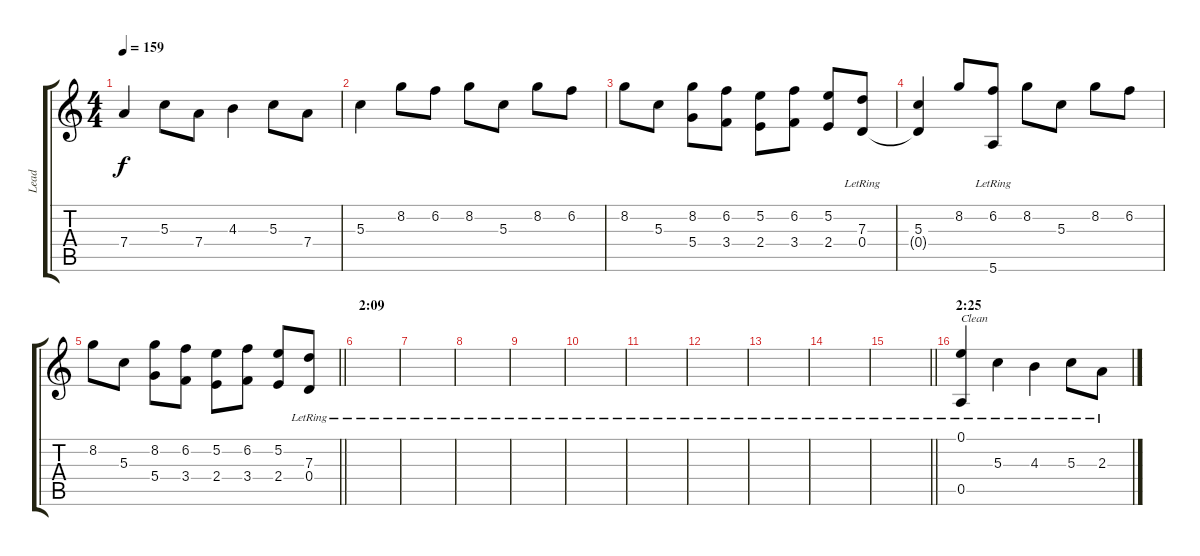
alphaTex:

\track ("Lead" "Lead") {instrument electricguitarclean}
\staff {score tabs}
\tuning (E4 B3 G3 D3 A2 E2) {hide}
\ts (4 4)
\tempo 159
\clef g2
\ks c
7.4{t}.4{dy f} 5.3.8 7.4.8 4.3.4 5.3.8 7.4.8 |
5.3.4 8.2.8 6.2.8 8.2.8 5.3.8 8.2.8 6.2.8 |
8.2.8 5.3.8 (8.2 5.4).8 (6.2 3.4).8 (5.2 2.4).8 (6.2 3.4).8 (5.2 2.4).8 (7.3 0.4{lr}).8 |
(5.3 0.4{t}).4 8.2.8 (6.2 5.6{lr}).8 8.2.8 5.3.8 8.2.8 6.2.8 |
\barLineRight lightlight
8.2.8 5.3.8 (8.2 5.4).8 (6.2 3.4).8 (5.2 2.4).8 (6.2 3.4).8 (5.2 2.4).8 (7.3{lr} 0.4{lr}).8 |
\section ("" "2:09")
|
|
|
|
|
|
|
|
|
\barLineRight lightlight
|
\section ("" "2:25")
(0.1 0.5{lr}).4{txt "Clean" volume 13 instrument electricguitarclean} 5.3{lr}.4 4.3{lr}.4 5.3{lr}.8 2.3{lr}.8
